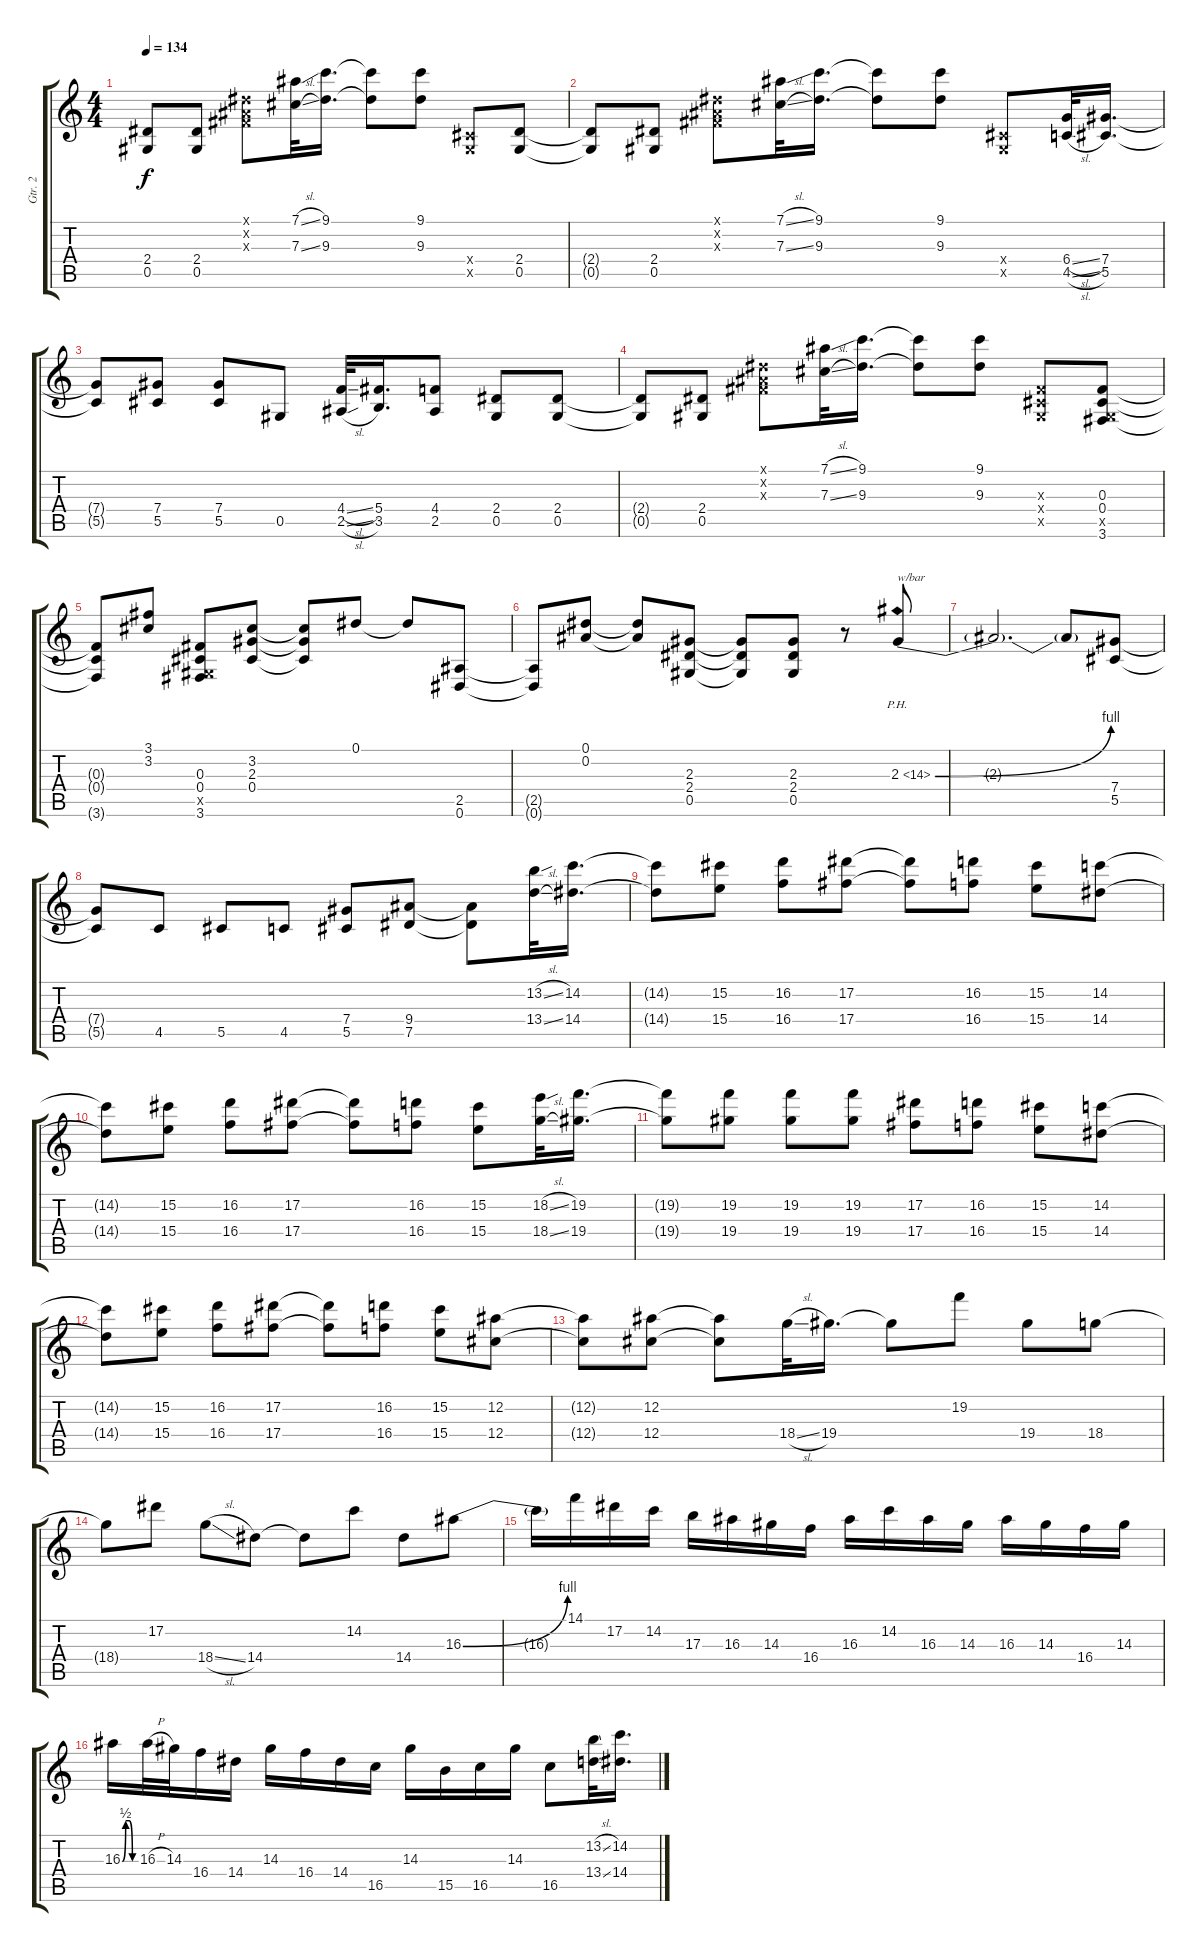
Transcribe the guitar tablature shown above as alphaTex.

\track ("Gtr. 2" "Gtr. 2") {instrument distortionguitar}
\staff {score tabs}
\tuning (Eb4 Bb3 Gb3 Db3 Ab2 Eb2) {hide}
\ts (4 4)
\tempo 134
\clef g2
\ks c
(2.4{t} 0.5{t}).8{dy f} (2.4 0.5).8 (0.1{x} 0.2{x} 0.3{x}).8 (7.1{sl} 7.3{sl}).32 (9.1 9.3).16{d} (9.1{t} 9.3{t}).8 (9.1 9.3).8 (0.4{x} 0.5{x}).8 (2.4 0.5).8 |
(2.4{t} 0.5{t}).8 (2.4 0.5).8 (0.1{x} 0.2{x} 0.3{x}).8 (7.1{sl} 7.3{sl}).32 (9.1 9.3).16{d} (9.1{t} 9.3{t}).8 (9.1 9.3).8 (0.4{x} 0.5{x}).8 (6.4{sl} 4.5{sl}).32 (7.4 5.5).16{d} |
(7.4{t} 5.5{t}).8 (7.4 5.5).8 (7.4 5.5).8 0.5.8 (4.4{sl} 2.5{sl}).32 (5.4 3.5).16{d} (4.4 2.5).8 (2.4 0.5).8 (2.4 0.5).8 |
(2.4{t} 0.5{t}).8 (2.4 0.5).8 (0.1{x} 0.2{x} 0.3{x}).8 (7.1{sl} 7.3{sl}).32 (9.1 9.3).16{d} (9.1{t} 9.3{t}).8 (9.1 9.3).8 (0.3{x} 0.4{x} 0.5{x}).8 (0.3 0.4 0.5{x} 3.6).8 |
(0.3{t} 0.4{t} 3.6{t}).8 (3.1 3.2).8 (0.3 0.4 0.5{x} 3.6).8 (3.2 2.3 0.4).8 (3.2{t} 2.3{t} 0.4{t}).8 0.1.8 0.1{t}.8 (2.5 0.6).8 |
(2.5{t} 0.6{t}).8 (0.1 0.2).8 (0.1{t} 0.2{t}).8 (2.3 2.4 0.5).8 (2.3{t} 2.4{t} 0.5{t}).8 (2.3 2.4 0.5).8 r.8 2.3{be (bend 0 0 60 4) ph 12}.8{txt "w/bar"} |
2.3{t}.2{d} 2.3{t}.8 (7.4 5.5).8 |
(7.4{t} 5.5{t}).8 4.5.8 5.5.8 4.5.8 (7.4 5.5).8 (9.4 7.5).8 (9.4{t} 7.5{t}).8 (13.2{sl} 13.4{sl}).32 (14.2 14.4).16{d} |
(14.2{t} 14.4{t}).8 (15.2 15.4).8 (16.2 16.4).8 (17.2 17.4).8 (17.2{t} 17.4{t}).8 (16.2 16.4).8 (15.2 15.4).8 (14.2 14.4).8 |
(14.2{t} 14.4{t}).8 (15.2 15.4).8 (16.2 16.4).8 (17.2 17.4).8 (17.2{t} 17.4{t}).8 (16.2 16.4).8 (15.2 15.4).8 (18.2{sl} 18.4{sl}).32 (19.2 19.4).16{d} |
(19.2{t} 19.4{t}).8 (19.2 19.4).8 (19.2 19.4).8 (19.2 19.4).8 (17.2 17.4).8 (16.2 16.4).8 (15.2 15.4).8 (14.2 14.4).8 |
(14.2{t} 14.4{t}).8 (15.2 15.4).8 (16.2 16.4).8 (17.2 17.4).8 (17.2{t} 17.4{t}).8 (16.2 16.4).8 (15.2 15.4).8 (12.2 12.4).8 |
(12.2{t} 12.4{t}).8 (12.2 12.4).8 (12.2{t} 12.4{t}).8 18.4{sl}.32 19.4.16{d} 19.4{t}.8 19.2.8 19.4.8 18.4.8 |
18.4{t}.8 17.2.8 18.4{sl}.8 14.4.8 14.4{t}.8 14.2.8 14.4.8 16.3{be (bend 0 0 60 4)}.8 |
16.3{t}.16 14.1.16 17.2.16 14.2.16 17.3.16 16.3.16 14.3.16 16.4.16 16.3.16 14.2.16 16.3.16 14.3.16 16.3.16 14.3.16 16.4.16 14.3.16 |
16.3{be (custom 0 0 15 2 30 2 45 0 60 0)}.16 16.3{h}.32 14.3.32 16.4.16 14.4.16 14.3.16 16.4.16 14.4.16 16.5.16 14.3.16 15.5.16 16.5.16 14.3.16 16.5.8 (13.2{sl} 13.4{sl}).32 (14.2 14.4).16{d}
